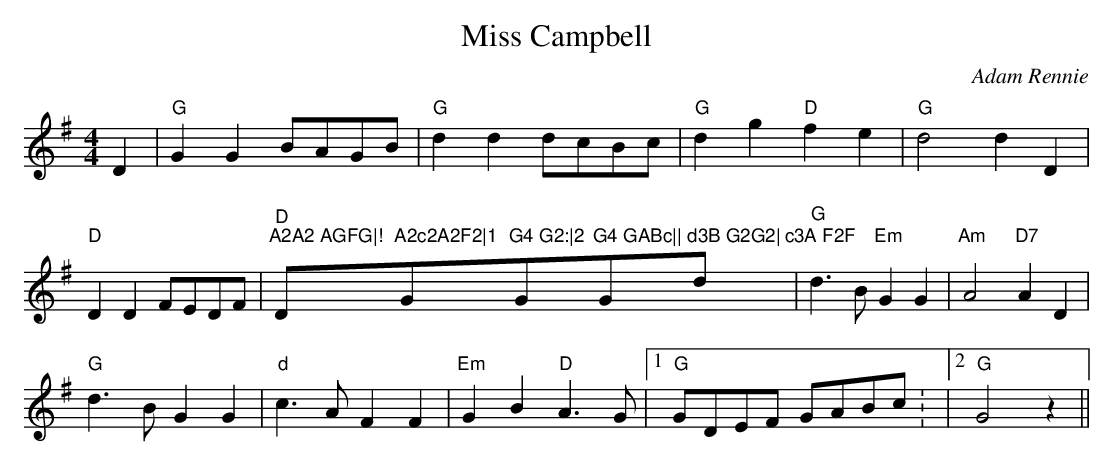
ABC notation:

X:1
T:Miss Campbell
M:4/4
L:1/8
C:Adam Rennie
K:G
D2|"G"G2G2 BAGB|"G"d2d2 dcBc|"G"d2g2"D"f2e2|"G"d4 d2 D2|"D"D2 D2 FEDF|"D
"A2A2 AGFG|!"D"A2c2A2F2|1 "G"G4 G2:|2 "G"G4 GABc||"G"d3B G2G2|"d"c3A F2F
2|"G"d3B "Em" G2G2|
"Am"A4 "D7"A2 D2|!"G"d3B G2G2|"d"c3A F2F2|"Em"G2B2"D"A3G|1 "G"GDEF GABc:
|2 "G"G4 z2||
